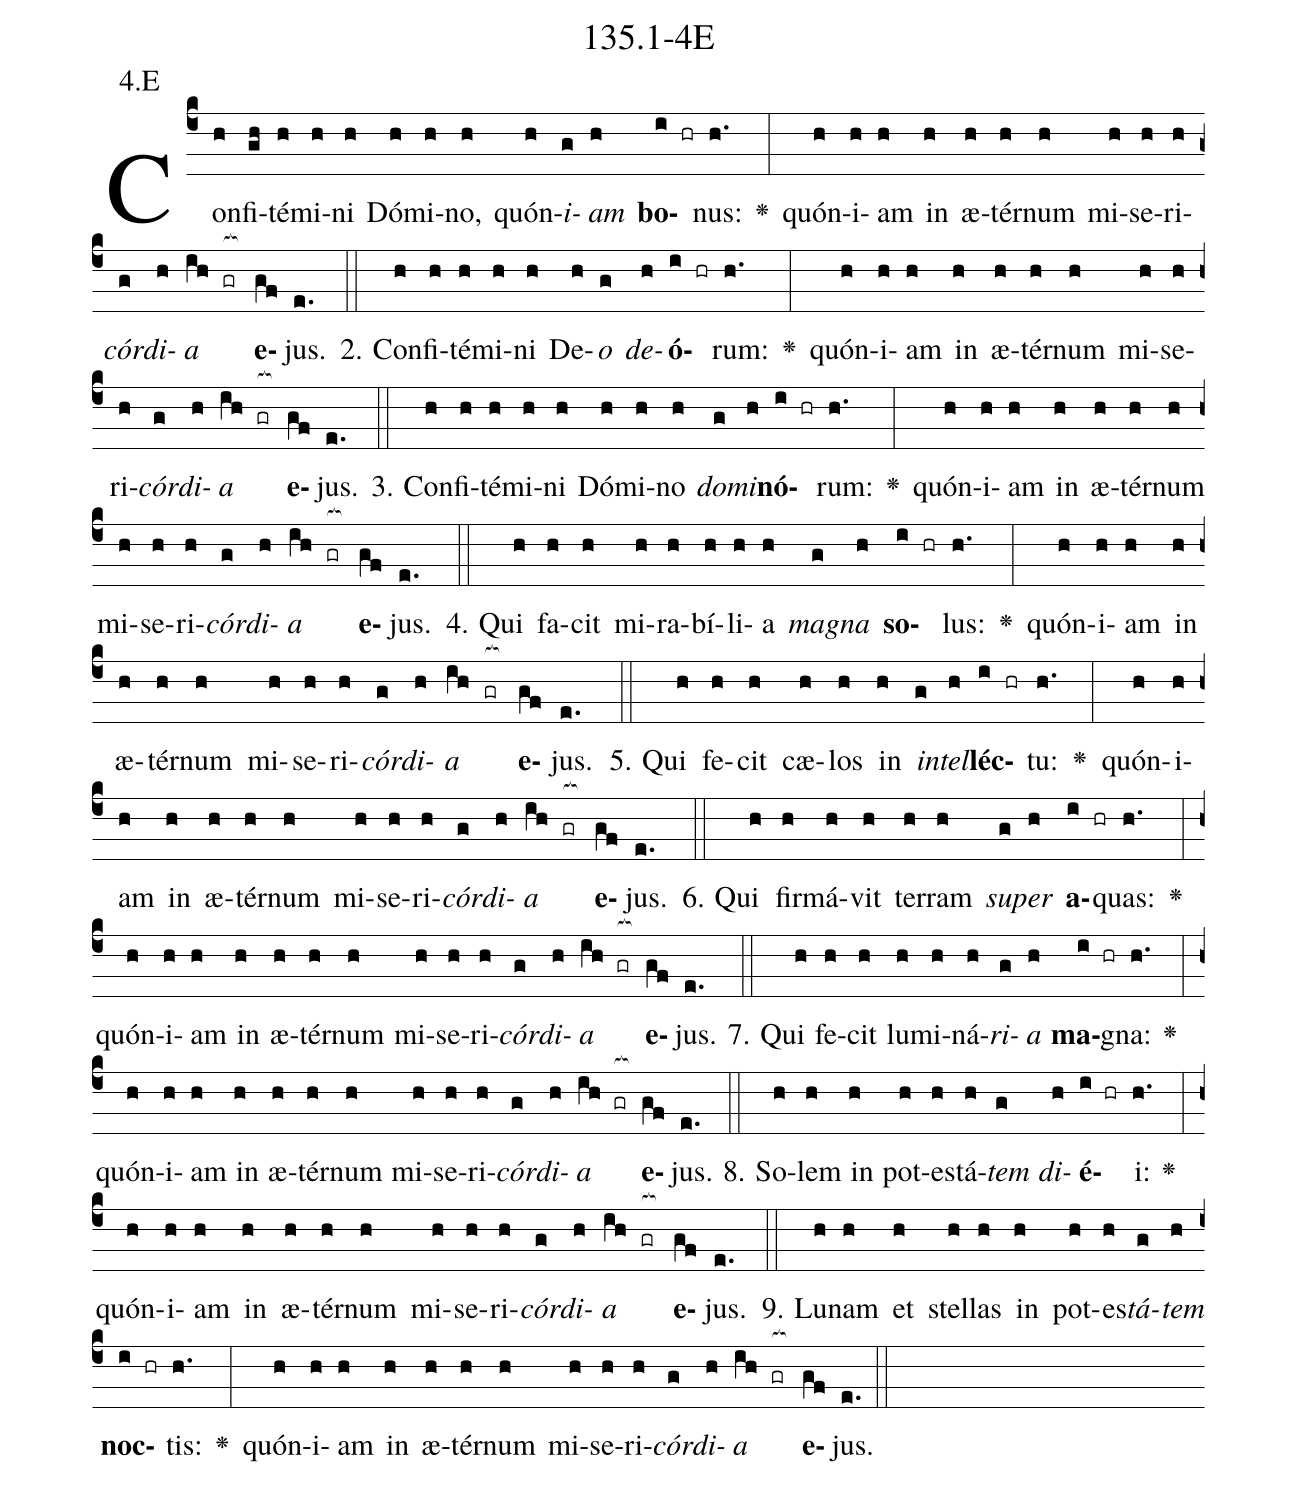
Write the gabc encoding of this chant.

name: 135.1-4E;
annotation: 4.E;
%%
(c4)Con(h)fi(gh)té(h)mi(h)ni(h) Dó(h)mi(h)no,(h) quón(h)<i>i</i>(g)<i>am</i>(h) <b>bo</b>(i hr)nus:(h.) <v>\greheightstar</v>(:) quón(h)i(h)am(h) in(h) æ(h)tér(h)num(h) mi(h)se(h)ri(h)<i>cór</i>(g)<i>di</i>(h)<i>a</i>(ih gr[ocb:1{]) <b>e</b>(gf[ocb:0}])jus.(e.) (::)
2. Con(h)fi(h)té(h)mi(h)ni(h) De(h)<i>o</i>(g) <i>de</i>(h)<b>ó</b>(i hr)rum:(h.) <v>\greheightstar</v>(:) quón(h)i(h)am(h) in(h) æ(h)tér(h)num(h) mi(h)se(h)ri(h)<i>cór</i>(g)<i>di</i>(h)<i>a</i>(ih gr[ocb:1{]) <b>e</b>(gf[ocb:0}])jus.(e.) (::)
3. Con(h)fi(h)té(h)mi(h)ni(h) Dó(h)mi(h)no(h) <i>do</i>(g)<i>mi</i>(h)<b>nó</b>(i hr)rum:(h.) <v>\greheightstar</v>(:) quón(h)i(h)am(h) in(h) æ(h)tér(h)num(h) mi(h)se(h)ri(h)<i>cór</i>(g)<i>di</i>(h)<i>a</i>(ih gr[ocb:1{]) <b>e</b>(gf[ocb:0}])jus.(e.) (::)
4. Qui(h) fa(h)cit(h) mi(h)ra(h)bí(h)li(h)a(h) <i>ma</i>(g)<i>gna</i>(h) <b>so</b>(i hr)lus:(h.) <v>\greheightstar</v>(:) quón(h)i(h)am(h) in(h) æ(h)tér(h)num(h) mi(h)se(h)ri(h)<i>cór</i>(g)<i>di</i>(h)<i>a</i>(ih gr[ocb:1{]) <b>e</b>(gf[ocb:0}])jus.(e.) (::)
5. Qui(h) fe(h)cit(h) cæ(h)los(h) in(h) <i>in</i>(g)<i>tel</i>(h)<b>léc</b>(i hr)tu:(h.) <v>\greheightstar</v>(:) quón(h)i(h)am(h) in(h) æ(h)tér(h)num(h) mi(h)se(h)ri(h)<i>cór</i>(g)<i>di</i>(h)<i>a</i>(ih gr[ocb:1{]) <b>e</b>(gf[ocb:0}])jus.(e.) (::)
6. Qui(h) fir(h)má(h)vit(h) ter(h)ram(h) <i>su</i>(g)<i>per</i>(h) <b>a</b>(i hr)quas:(h.) <v>\greheightstar</v>(:) quón(h)i(h)am(h) in(h) æ(h)tér(h)num(h) mi(h)se(h)ri(h)<i>cór</i>(g)<i>di</i>(h)<i>a</i>(ih gr[ocb:1{]) <b>e</b>(gf[ocb:0}])jus.(e.) (::)
7. Qui(h) fe(h)cit(h) lu(h)mi(h)ná(h)<i>ri</i>(g)<i>a</i>(h) <b>ma</b>(i hr)gna:(h.) <v>\greheightstar</v>(:) quón(h)i(h)am(h) in(h) æ(h)tér(h)num(h) mi(h)se(h)ri(h)<i>cór</i>(g)<i>di</i>(h)<i>a</i>(ih gr[ocb:1{]) <b>e</b>(gf[ocb:0}])jus.(e.) (::)
8. So(h)lem(h) in(h) pot(h)es(h)tá(h)<i>tem</i>(g) <i>di</i>(h)<b>é</b>(i hr)i:(h.) <v>\greheightstar</v>(:) quón(h)i(h)am(h) in(h) æ(h)tér(h)num(h) mi(h)se(h)ri(h)<i>cór</i>(g)<i>di</i>(h)<i>a</i>(ih gr[ocb:1{]) <b>e</b>(gf[ocb:0}])jus.(e.) (::)
9. Lu(h)nam(h) et(h) stel(h)las(h) in(h) pot(h)es(h)<i>tá</i>(g)<i>tem</i>(h) <b>noc</b>(i hr)tis:(h.) <v>\greheightstar</v>(:) quón(h)i(h)am(h) in(h) æ(h)tér(h)num(h) mi(h)se(h)ri(h)<i>cór</i>(g)<i>di</i>(h)<i>a</i>(ih gr[ocb:1{]) <b>e</b>(gf[ocb:0}])jus.(e.) (::)
